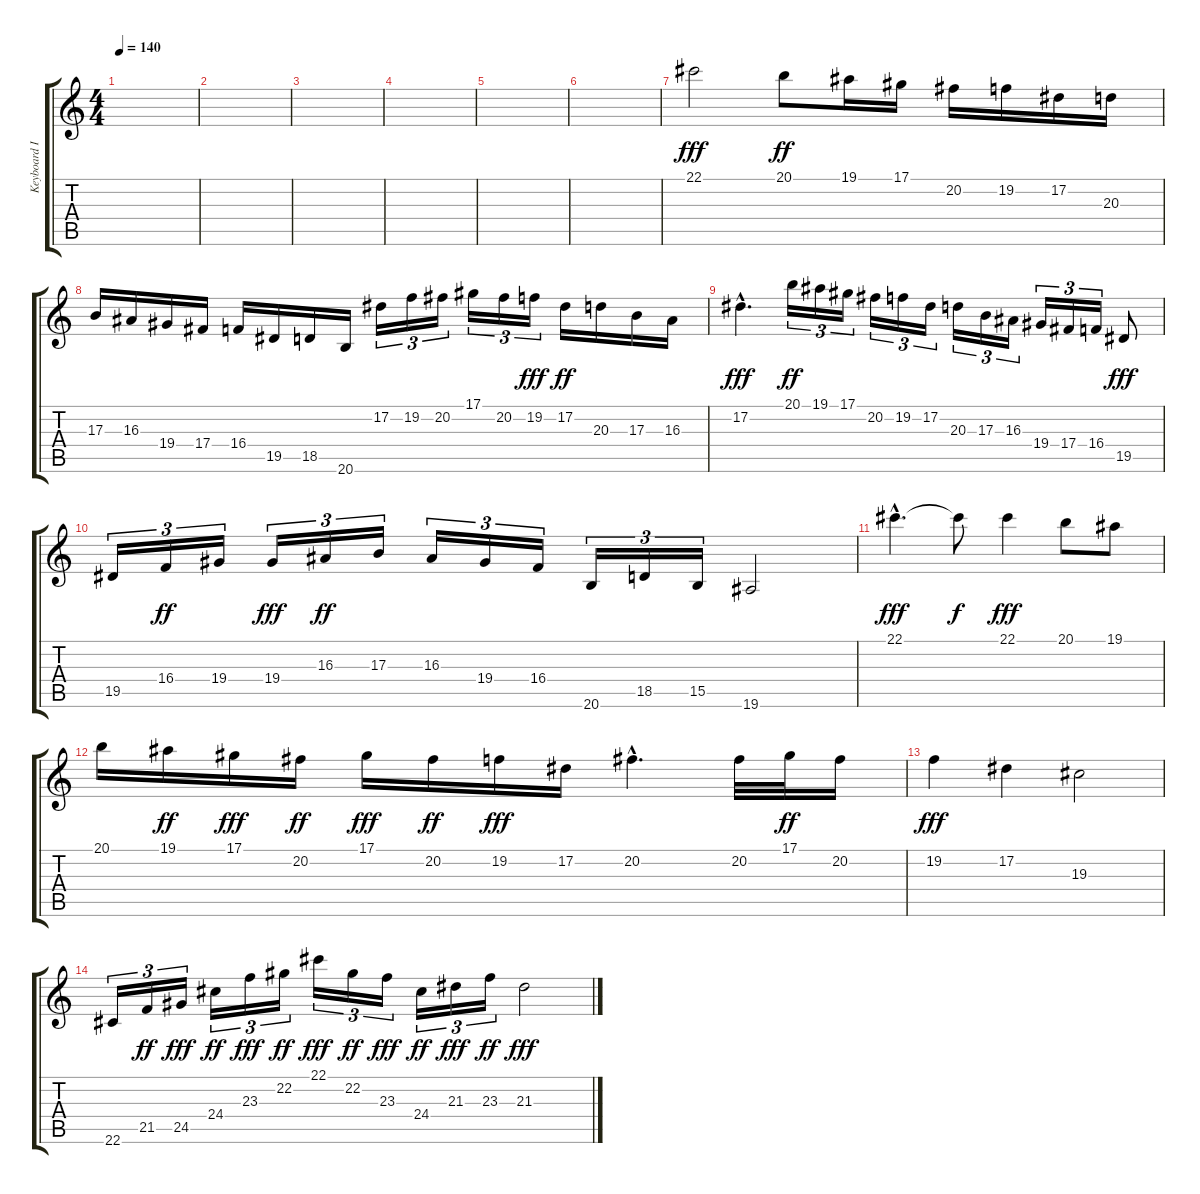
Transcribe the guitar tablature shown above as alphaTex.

\track ("Keyboard II" "Keyboard I") {instrument harpsichord}
\staff {score tabs}
\tuning (Eb4 Bb3 Gb3 Db3 Ab2 Eb2) {hide}
\ts (4 4)
\tempo 140
\clef g2
\ks c
|
|
|
|
|
|
22.1.2{dy fff volume 16 instrument lead2sawtooth} 20.1.8{dy ff} 19.1.16 17.1.16 20.2.16 19.2.16 17.2.16 20.3.16 |
17.3.16 16.3.16 19.4.16 17.4.16 16.4.16 19.5.16 18.5.16 20.6.16 17.2.16{tu (3 2)} 19.2.16{tu (3 2)} 20.2.16{tu (3 2)} 17.1.16{tu (3 2)} 20.2.16{tu (3 2)} 19.2.16{tu (3 2) dy fff} 17.2.16{dy ff} 20.3.16 17.3.16 16.3.16 |
17.2{hac}.4{d dy fff} 20.1.16{tu (3 2) dy ff} 19.1.16{tu (3 2)} 17.1.16{tu (3 2)} 20.2.16{tu (3 2)} 19.2.16{tu (3 2)} 17.2.16{tu (3 2)} 20.3.16{tu (3 2)} 17.3.16{tu (3 2)} 16.3.16{tu (3 2)} 19.4.16{tu (3 2)} 17.4.16{tu (3 2)} 16.4.16{tu (3 2)} 19.5.8{dy fff} |
19.5.16{tu (3 2)} 16.4.16{tu (3 2) dy ff} 19.4.16{tu (3 2)} 19.4.16{tu (3 2) dy fff} 16.3.16{tu (3 2) dy ff} 17.3.16{tu (3 2)} 16.3.16{tu (3 2)} 19.4.16{tu (3 2)} 16.4.16{tu (3 2)} 20.6.16{tu (3 2)} 18.5.16{tu (3 2)} 15.5.16{tu (3 2)} 19.6.2 |
22.1{hac}.4{d dy fff} 22.1{t}.8{dy f} 22.1.4{dy fff} 20.1.8 19.1.8 |
20.1.16 19.1.16{dy ff} 17.1.16{dy fff} 20.2.16{dy ff} 17.1.16{dy fff} 20.2.16{dy ff} 19.2.16{dy fff} 17.2.16 20.2{hac}.4{d} 20.2.32 17.1.32{dy ff} 20.2.16 |
19.2.4{dy fff} 17.2.4 19.3.2 |
22.6.16{tu (3 2)} 21.5.16{tu (3 2) dy ff} 24.5.16{tu (3 2) dy fff} 24.4.16{tu (3 2) dy ff} 23.3.16{tu (3 2) dy fff} 22.2.16{tu (3 2) dy ff} 22.1.16{tu (3 2) dy fff} 22.2.16{tu (3 2) dy ff} 23.3.16{tu (3 2) dy fff} 24.4.16{tu (3 2) dy ff} 21.3.16{tu (3 2) dy fff} 23.3.16{tu (3 2) dy ff} 21.3.2{dy fff}
